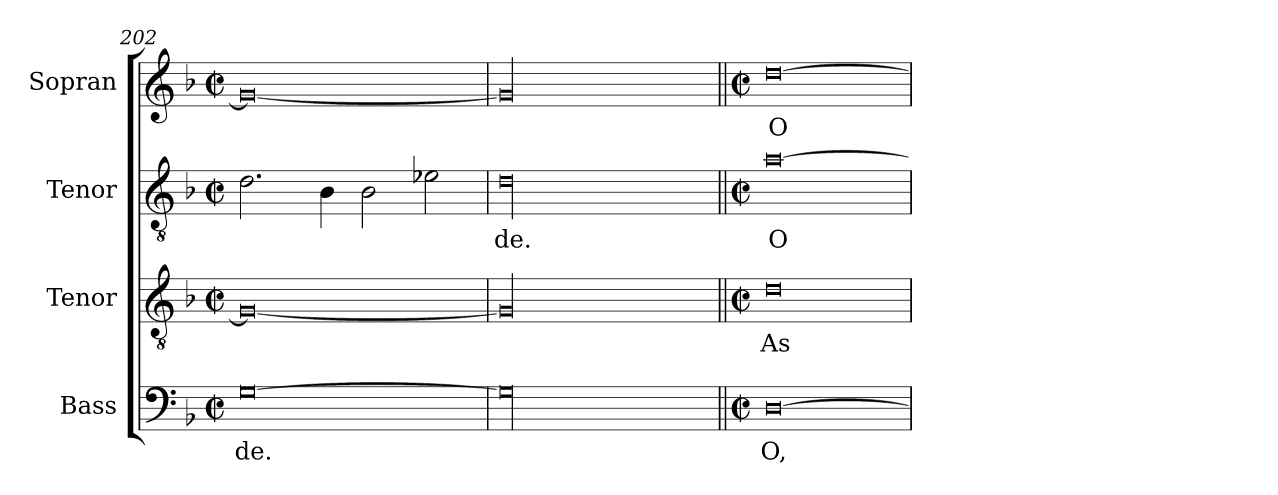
**kern	**text	**kern	**text	**kern	**text	**kern	**text
*part4	*part4	*part3	*part3	*part2	*part2	*part1	*part1
*staff4	*staff4	*staff3	*staff3	*staff2	*staff2	*staff1	*staff1
*I"Bass	*	*I"Tenor	*	*I"Tenor	*	*I"Sopran	*
*	*	*I'Tenor	*	*	*	*	*
*clefF4	*	*clefGv2	*	*clefGv2	*	*clefG2	*
*	*	*ITrd7c12	*	*ITrd7c12	*	*	*
*k[b-]	*	*k[b-]	*	*k[b-]	*	*k[b-]	*
*F:	*	*F:	*	*F:	*	*F:	*
*M2/2	*	*M2/2	*	*M2/2	*	*M2/2	*
*met(c|)	*	*met(c|)	*	*met(c|)	*	*met(c|)	*
=202	=202	=202	=202	=202	=202	=202	=202
!	!LO:LY:b:color=#000000	!	!	!	!	!	!
[<0Gi	-de.	0GGi_<	.	2.Di\	.	0gi_<	.
.	.	.	.	4BB-i\	.	.	.
.	.	.	.	2BB-i\	.	.	.
.	.	.	.	2E-Xi\	.	.	.
=203	=203	=203	=203	=203	=203	=203	=203
!	!	!	!	!	!LO:LY:b:color=#000000	!	!
00Gi]	.	00GGi]	.	00Di	-de.	00gi]	.
!!LO:PB:g=z
=204||	=204||	=204||	=204||	=204||	=204||	=204||	=204||
*M2/2	*	*M2/2	*	*M2/2	*	*M2/2	*
*met(c|)	*	*met(c|)	*	*met(c|)	*	*met(c|)	*
!	!LO:LY:b:color=#000000	!	!	!	!	!	!
!	!	!	!LO:LY:b:color=#000000	!	!	!	!
!	!	!	!	!	!LO:LY:b:color=#000000	!	!
!	!	!	!	!	!	!	!LO:LY:b:color=#000000
[>0Di	O,	0Di	As-	[>0Ai	O	[>0ddi	O
=	=	=	=	=	=	=	=
*-	*-	*-	*-	*-	*-	*-	*-
